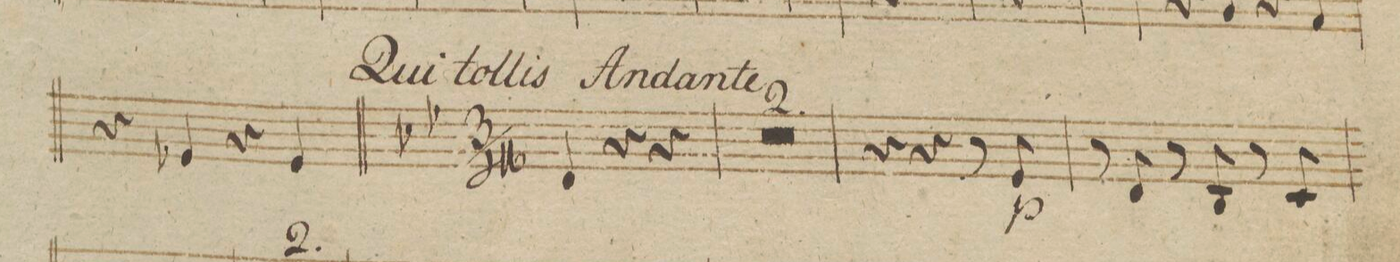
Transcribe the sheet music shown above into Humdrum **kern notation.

**kern	**dynam
*I"Violino 2do	*
*clefG2	*
*k[b-]	*
*met(c)	*
*M4/4	*
4r	.
4e-X/	.
4r	.
4e-/	.
=73||	=73||
*k[b-e-]	*
*M3/4	*
4d/	.
4r	.
4r	.
=74	=74
1.r	.
=75	=75
=76	=76
4r	.
4r	.
8r	.
8e-/	p
=77	=77
8r	.
8d/	.
8r	.
8B-/	.
8r	.
8c/	.
=78	=78
*-	*-
